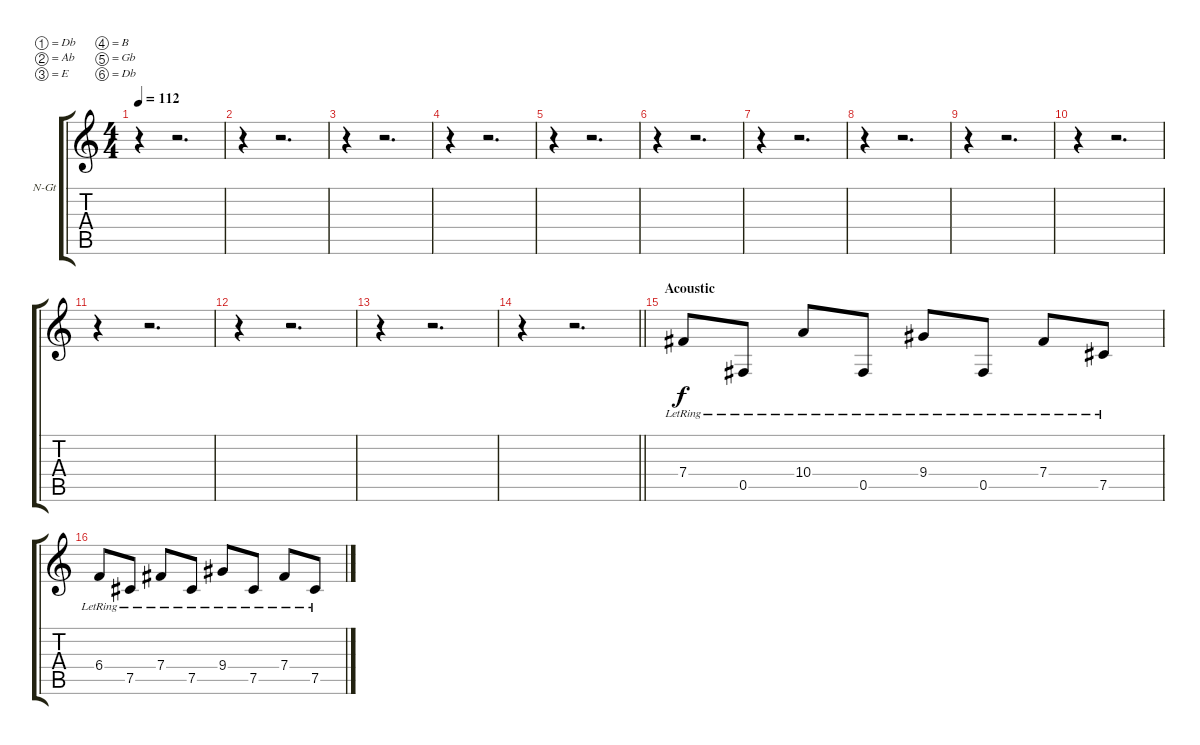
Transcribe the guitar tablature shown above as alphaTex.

\bracketExtendMode groupsimilarinstruments
\firstSystemTrackNameOrientation horizontal
\otherSystemsTrackNameOrientation horizontal
\track ("Acoustic Guitar I" "N-Gt") {instrument acousticguitarnylon}
\staff {score tabs}
\tuning (Db4 Ab3 E3 B2 Gb2 Db2)
\ts (4 4)
\tempo 112
\clef g2
\ks c
r.4{dy f} r.2{d} |
r.4 r.2{d} |
r.4 r.2{d} |
r.4 r.2{d} |
r.4 r.2{d} |
r.4 r.2{d} |
r.4 r.2{d} |
r.4 r.2{d} |
r.4 r.2{d} |
r.4 r.2{d} |
r.4 r.2{d} |
r.4 r.2{d} |
r.4 r.2{d} |
\barLineRight lightlight
r.4 r.2{d} |
\section ("" "Acoustic")
7.4{lr}.8 0.5{lr}.8 10.4{lr}.8 0.5{lr}.8 9.4{lr}.8 0.5{lr}.8 7.4{lr}.8 7.5{lr}.8 |
6.4{lr}.8 7.5{lr}.8 7.4{lr}.8 7.5{lr}.8 9.4{lr}.8 7.5{lr}.8 7.4{lr}.8 7.5{lr}.8
